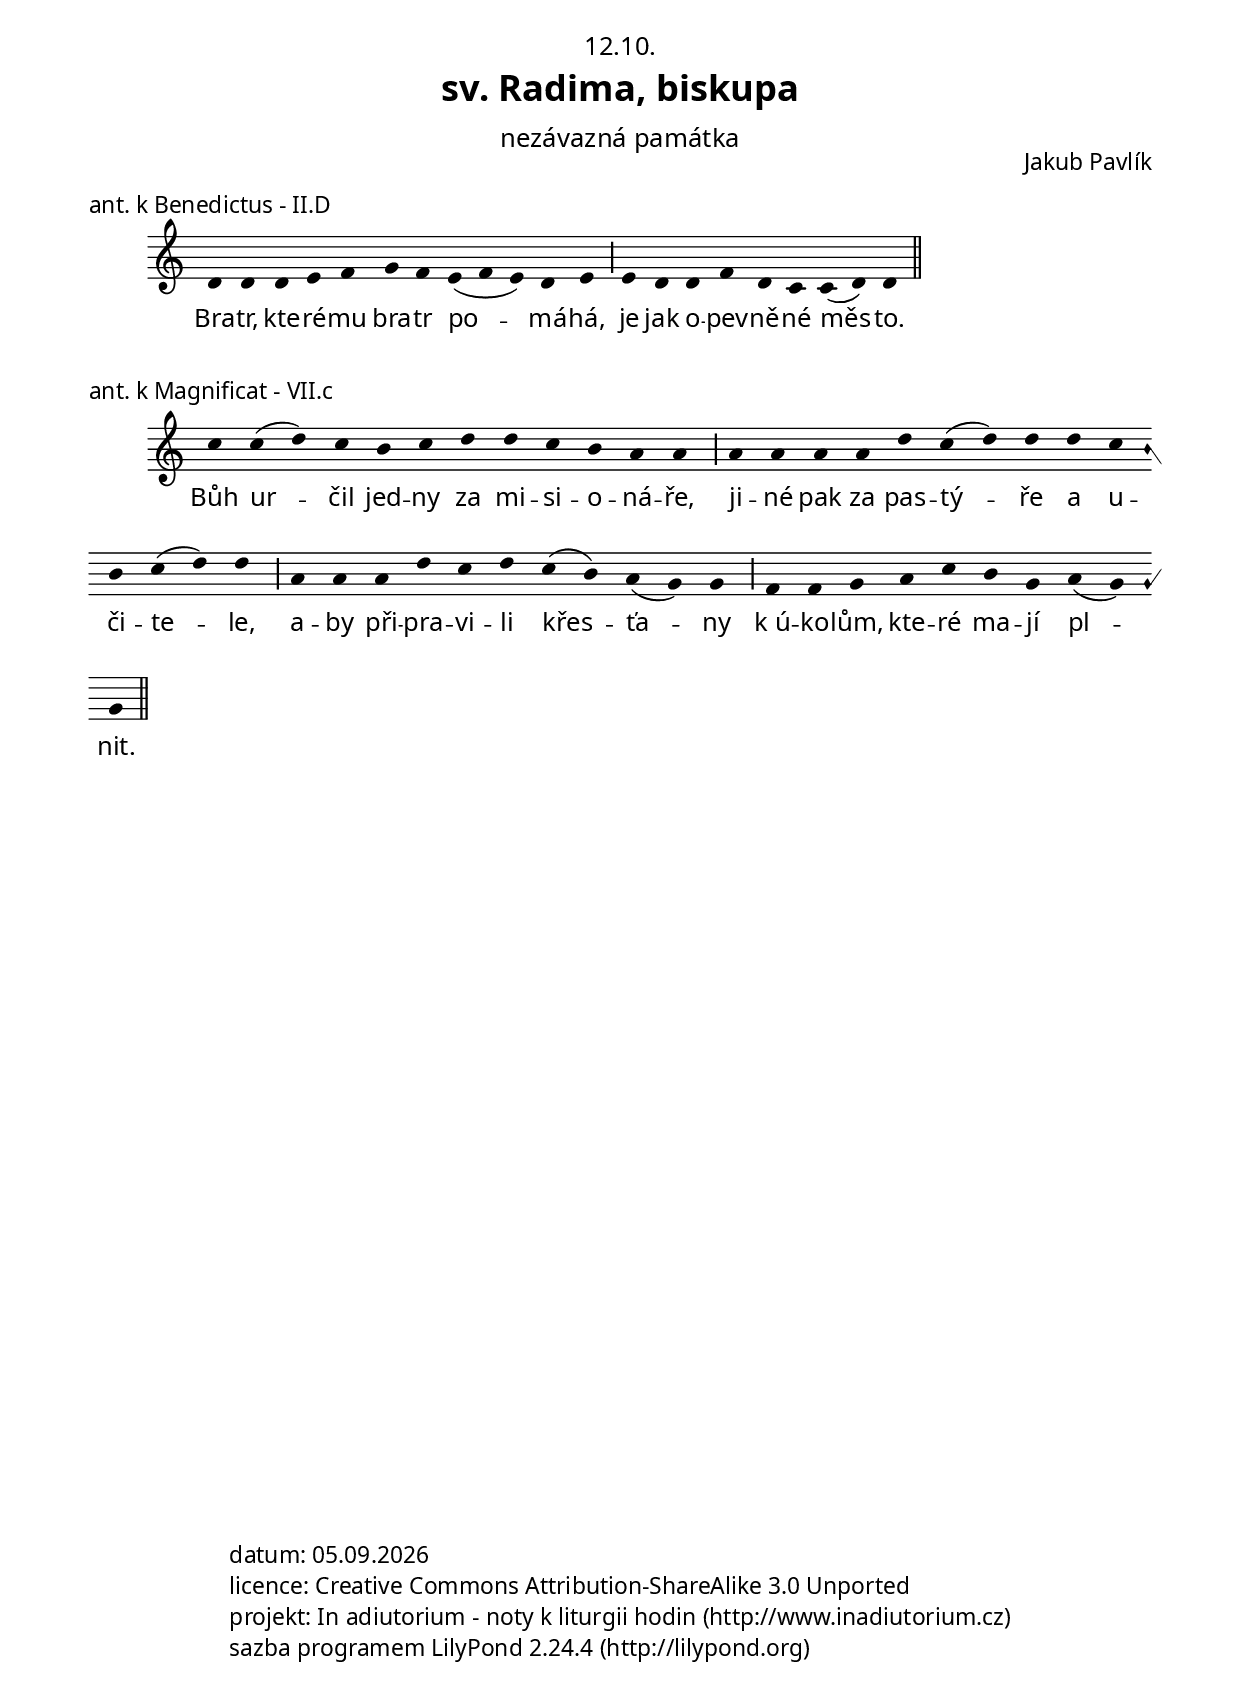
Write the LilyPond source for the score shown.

\version "2.17.0"

\include "../spolecne.ly"

\header {
  title = \markup\titleSvatek
            "sv. Radima, biskupa"
            "nezávazná památka"
            12.10.
  composer = "Jakub Pavlík"
}

\score {
  \relative c' {
    \choralniRezim
    d4 d d e f g f e( f e) d e \barMaior
    e d d f d c c( d) d \barFinalis
  }
  \addlyrics {
    % Bra -- tr, kte -- ré -- mu po -- má -- há bra -- tr,
    Bra -- tr, kte -- ré -- mu bra -- tr po -- má -- há,
    je jak o -- pev -- ně -- né měs -- to.
  }
  \header {
    quid = "ant. k Benedictus"
    modus = "II"
    differentia = "D" 
    psalmus = ""
    id = ""
    piece = \markup {\sestavTitulekBezZalmu}
  }
}

\score {
  \relative c'' {
    \choralniRezim
    c4 c( d) c b c d d c b a a \barMaior
    a a a a d c( d) d d c b c( d) d \barMaior
    a a a d c d c( b) a( g) g \barMaior
    f f g a c b g a( g) g \barFinalis
  }
  \addlyrics {
    Bůh ur -- čil jed -- ny za mi -- si -- o -- ná -- ře,
    ji -- né pak za pas -- tý -- ře a u -- či -- te -- le,
    a -- by při -- pra -- vi -- li křes -- ťa -- ny 
    k_ú -- ko -- lům,
    kte -- ré ma -- jí pl -- nit.
  }
  \header {
    quid = "ant. k Magnificat"
    modus = "VII"
    differentia = "c" 
    psalmus = ""
    id = ""
    piece = \markup {\sestavTitulekBezZalmu}
  }
}